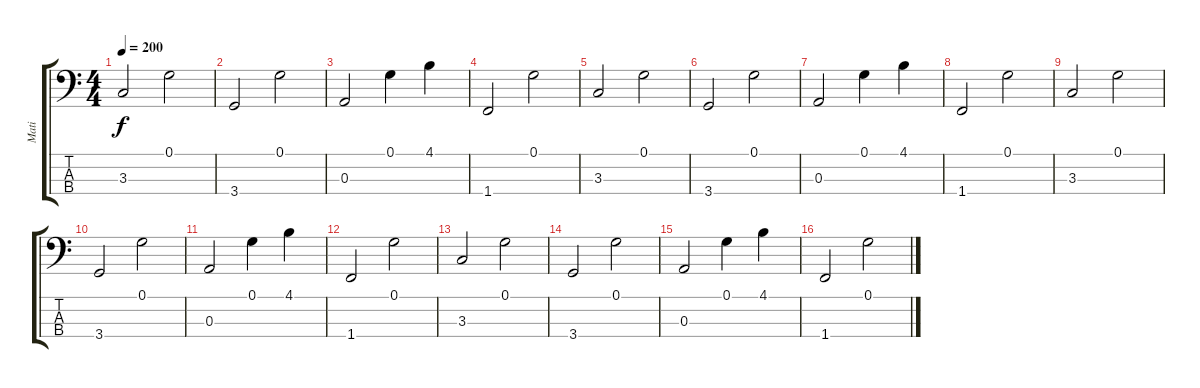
\track ("Mati" "Mati") {instrument electricbasspick}
\staff {score tabs}
\tuning (G2 D2 A1 E1) {hide}
\ts (4 4)
\tempo 200
\clef f4
\ks c
3.3.2{dy f} 0.1.2 |
3.4.2 0.1.2 |
0.3.2 0.1.4 4.1.4 |
1.4.2 0.1.2 |
3.3.2 0.1.2 |
3.4.2 0.1.2 |
0.3.2 0.1.4 4.1.4 |
1.4.2 0.1.2 |
3.3.2 0.1.2 |
3.4.2 0.1.2 |
0.3.2 0.1.4 4.1.4 |
1.4.2 0.1.2 |
3.3.2 0.1.2 |
3.4.2 0.1.2 |
0.3.2 0.1.4 4.1.4 |
1.4.2 0.1.2
